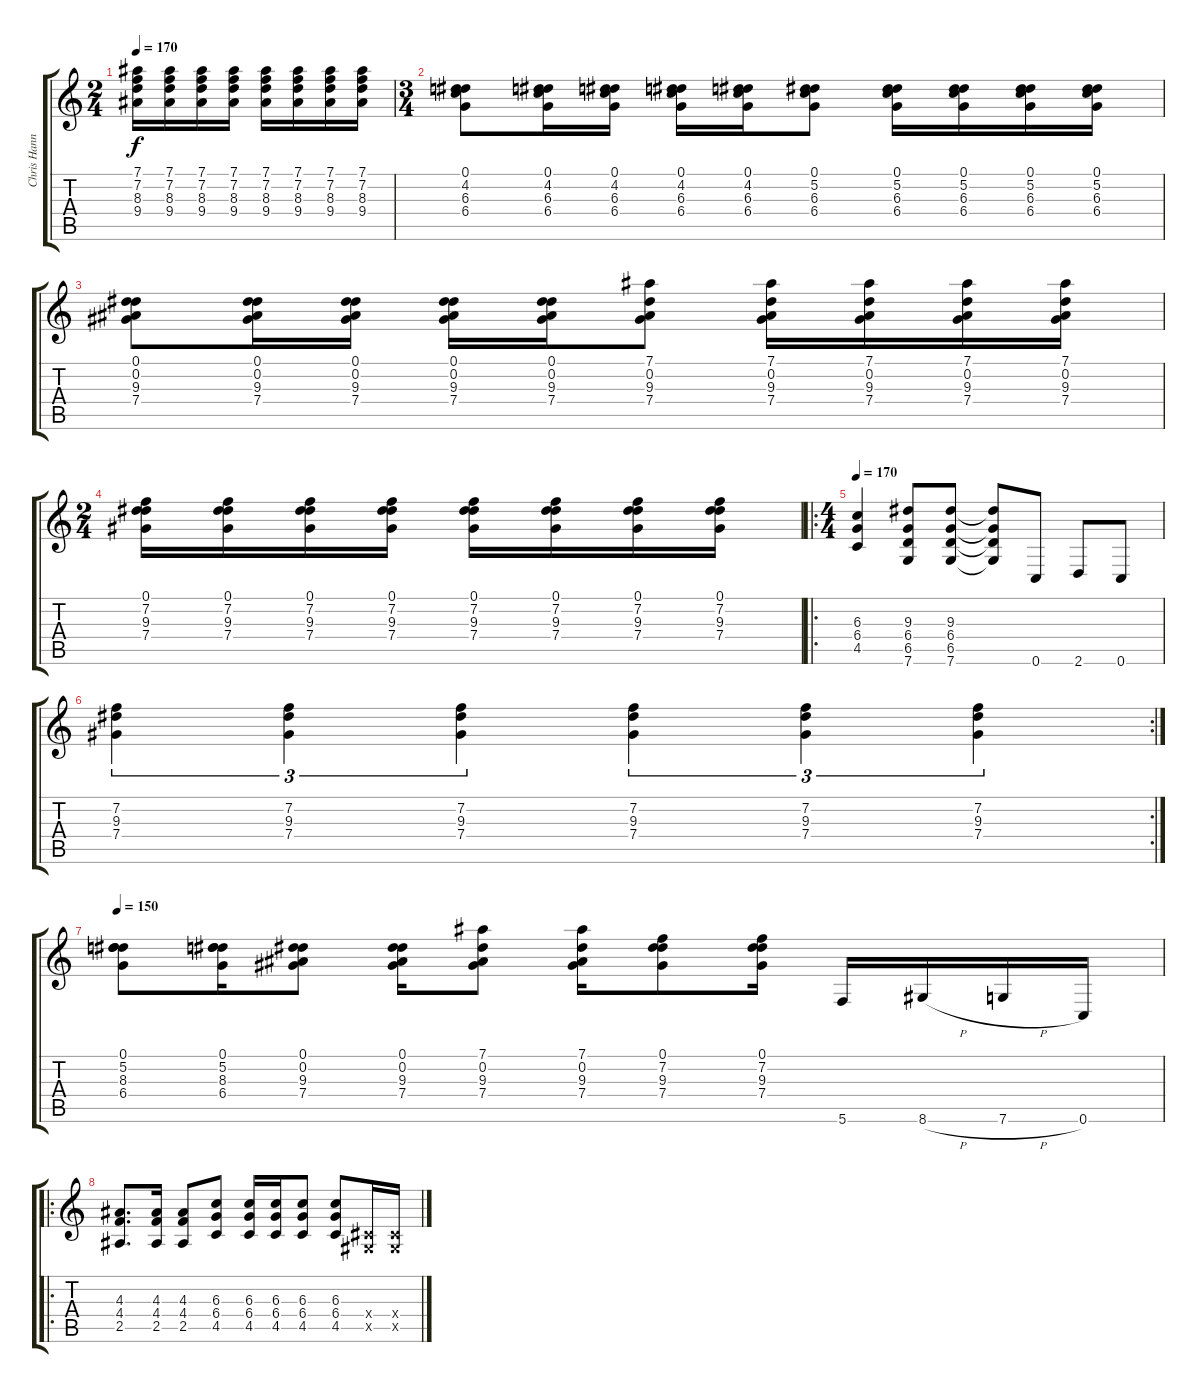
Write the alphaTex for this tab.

\track ("Chris Hannah" "Chris Hann") {instrument distortionguitar}
\staff {score tabs}
\tuning (Eb4 Bb3 Gb3 Db3 Ab2 C2) {hide}
\ts (2 4)
\tempo 170
\clef g2
\ks c
(7.1 7.2 8.3 9.4).16{dy f} (7.1 7.2 8.3 9.4).16 (7.1 7.2 8.3 9.4).16 (7.1 7.2 8.3 9.4).16 (7.1 7.2 8.3 9.4).16 (7.1 7.2 8.3 9.4).16 (7.1 7.2 8.3 9.4).16 (7.1 7.2 8.3 9.4).16 |
\ts (3 4)
(0.1 4.2 6.3 6.4).8 (0.1 4.2 6.3 6.4).16 (0.1 4.2 6.3 6.4).16 (0.1 4.2 6.3 6.4).16 (0.1 4.2 6.3 6.4).16 (0.1 5.2 6.3 6.4).8 (0.1 5.2 6.3 6.4).16 (0.1 5.2 6.3 6.4).16 (0.1 5.2 6.3 6.4).16 (0.1 5.2 6.3 6.4).16 |
(0.1 0.2 9.3 7.4).8 (0.1 0.2 9.3 7.4).16 (0.1 0.2 9.3 7.4).16 (0.1 0.2 9.3 7.4).16 (0.1 0.2 9.3 7.4).16 (7.1 0.2 9.3 7.4).8 (7.1 0.2 9.3 7.4).16 (7.1 0.2 9.3 7.4).16 (7.1 0.2 9.3 7.4).16 (7.1 0.2 9.3 7.4).16 |
\ts (2 4)
(0.1 7.2 9.3 7.4).16 (0.1 7.2 9.3 7.4).16 (0.1 7.2 9.3 7.4).16 (0.1 7.2 9.3 7.4).16 (0.1 7.2 9.3 7.4).16 (0.1 7.2 9.3 7.4).16 (0.1 7.2 9.3 7.4).16 (0.1 7.2 9.3 7.4).16 |
\ro
\ts (4 4)
\tempo 170
(6.3 6.4 4.5).4 (9.3 6.4 6.5 7.6).8 (9.3 6.4 6.5 7.6).8 (9.3{t} 6.4{t} 6.5{t} 7.6{t}).8 0.6.8 2.6.8 0.6.8 |
\rc 2
(7.2 9.3 7.4).4{tu (3 2)} (7.2 9.3 7.4).4{tu (3 2)} (7.2 9.3 7.4).4{tu (3 2)} (7.2 9.3 7.4).4{tu (3 2)} (7.2 9.3 7.4).4{tu (3 2)} (7.2 9.3 7.4).4{tu (3 2)} |
\tempo 150
(0.1 5.2 8.3 6.4).8 (0.1 5.2 8.3 6.4).16 (0.1 0.2 9.3 7.4).8 (0.1 0.2 9.3 7.4).16 (7.1 0.2 9.3 7.4).8 (7.1 0.2 9.3 7.4).16 (0.1 7.2 9.3 7.4).8 (0.1 7.2 9.3 7.4).16 5.6.16 8.6{h}.16 7.6{h}.16 0.6.16 |
\ro
(4.3 4.4 2.5).8{d} (4.3 4.4 2.5).16 (4.3 4.4 2.5).8 (6.3 6.4 4.5).8 (6.3 6.4 4.5).16 (6.3 6.4 4.5).16 (6.3 6.4 4.5).8 (6.3 6.4 4.5).8 (0.4{x} 0.5{x}).16 (0.4{x} 0.5{x}).16
